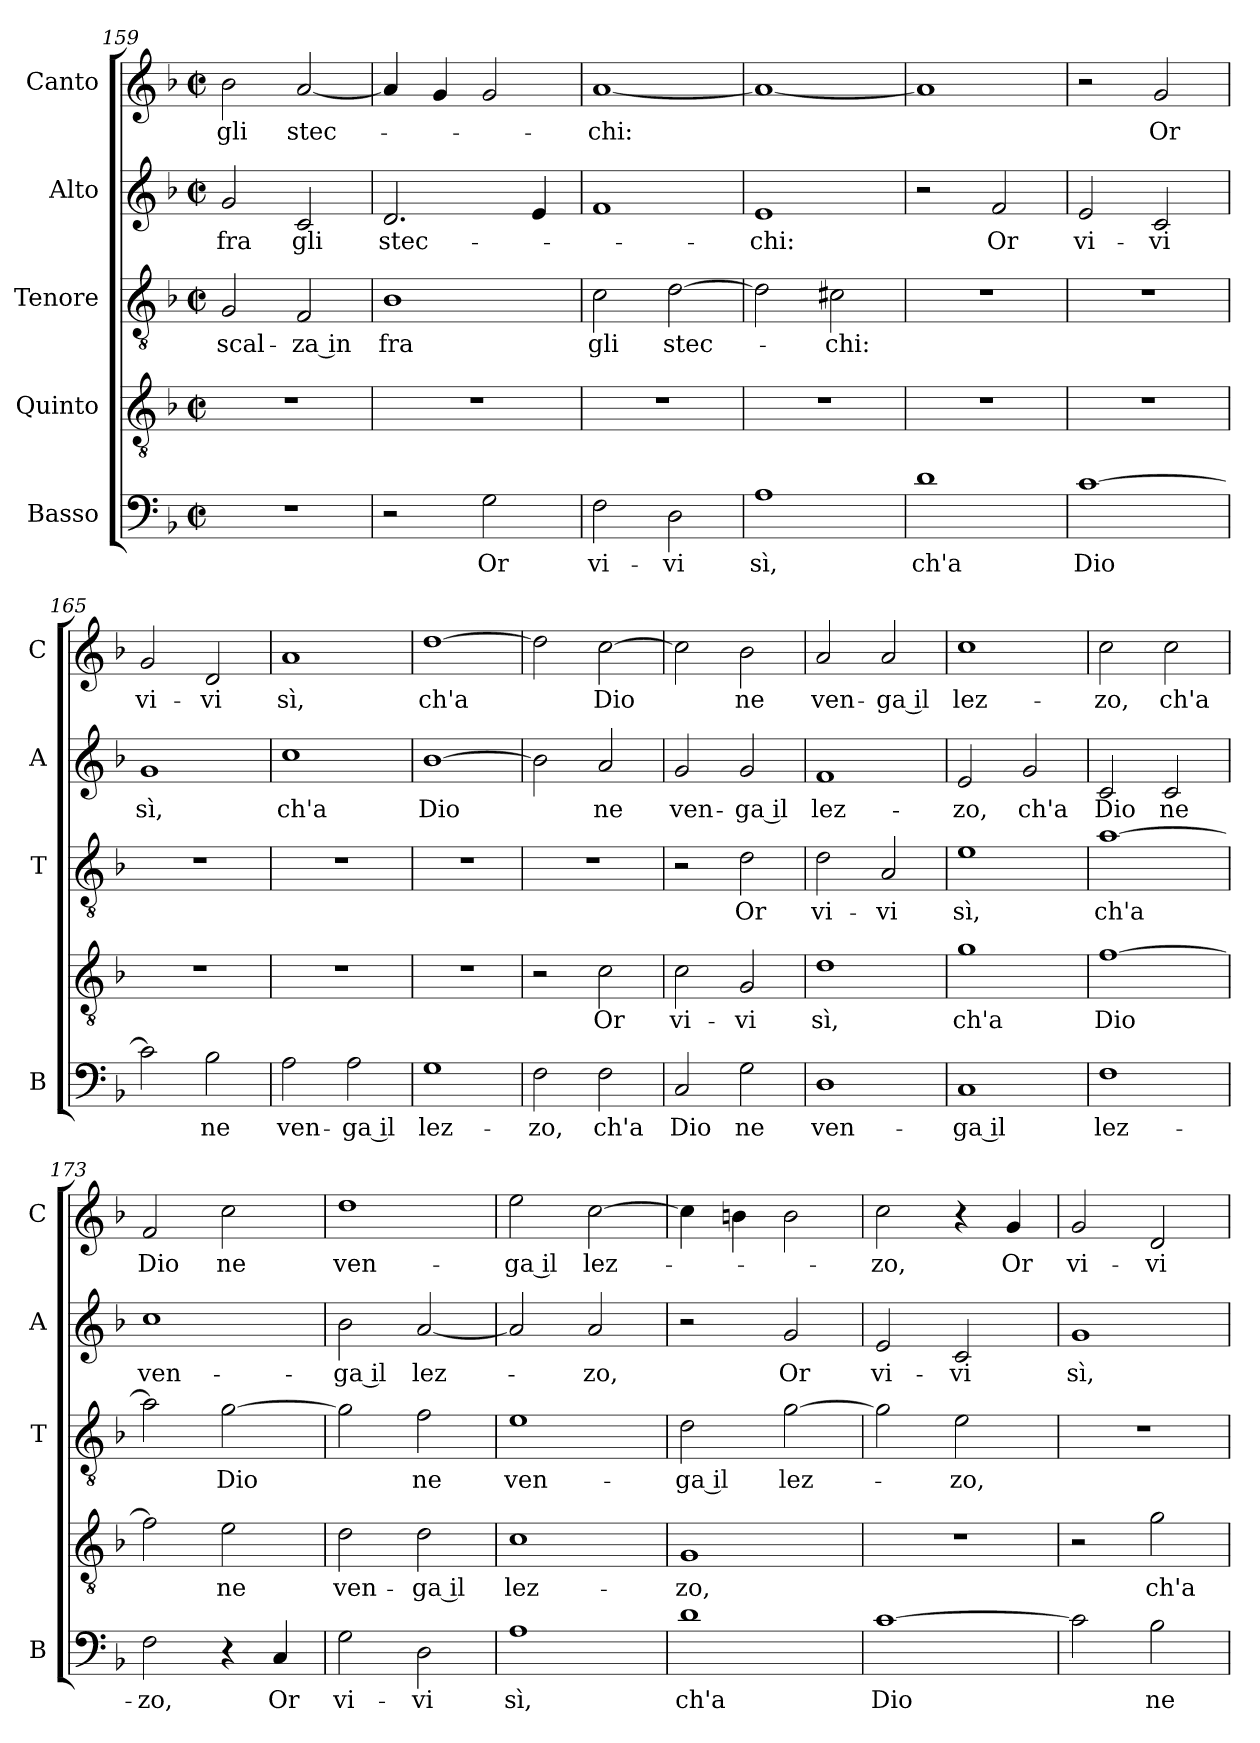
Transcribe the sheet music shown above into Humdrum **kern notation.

**kern	**text	**kern	**text	**kern	**text	**kern	**text	**kern	**text
*part5	*part5	*part4	*part4	*part3	*part3	*part2	*part2	*part1	*part1
*staff5	*staff5	*staff4	*staff4	*staff3	*staff3	*staff2	*staff2	*staff1	*staff1
*I"Basso	*	*I"Quinto	*	*I"Tenore	*	*I"Alto	*	*I"Canto	*
*I'B	*	*	*	*I'T	*	*I'A	*	*I'C	*
*clefF4	*	*clefGv2	*	*clefGv2	*	*clefG2	*	*clefG2	*
*k[b-]	*	*k[b-]	*	*k[b-]	*	*k[b-]	*	*k[b-]	*
*M2/2	*	*M2/2	*	*M2/2	*	*M2/2	*	*M2/2	*
*met(c|)	*	*met(c|)	*	*met(c|)	*	*met(c|)	*	*met(c|)	*
=159	=159	=159	=159	=159	=159	=159	=159	=159	=159
!	!	!	!	!	!LO:LY:b	!	!LO:LY:b	!	!LO:LY:b
1r	.	1r	.	2G/	scal-	2g/	fra	2b-\	gli
!	!	!	!	!	!LO:LY:b	!	!LO:LY:b	!	!LO:LY:b
.	.	.	.	2F/	za in	2c/	gli	[2a/	stec-
=160	=160	=160	=160	=160	=160	=160	=160	=160	=160
!	!	!	!	!	!LO:LY:b	!	!LO:LY:b	!	!
2r	.	1r	.	1B-	fra	2.d/	stec-	4a/]	.
.	.	.	.	.	.	.	.	4g/	.
!	!LO:LY:b	!	!	!	!	!	!	!	!
2G\	Or	.	.	.	.	.	.	2g/	.
.	.	.	.	.	.	4e/	.	.	.
=161	=161	=161	=161	=161	=161	=161	=161	=161	=161
!	!LO:LY:b	!	!	!	!LO:LY:b	!	!	!	!LO:LY:b
2F\	vi-	1r	.	2c\	gli	1f	.	[1a	-chi:
!	!LO:LY:b	!	!	!	!LO:LY:b	!	!	!	!
2D\	-vi	.	.	[2d\	stec-	.	.	.	.
=162	=162	=162	=162	=162	=162	=162	=162	=162	=162
!	!LO:LY:b	!	!	!	!	!	!LO:LY:b	!	!
1A	sì,	1r	.	2d\]	.	1e	-chi:	1a_	.
!	!	!	!	!	!LO:LY:b	!	!	!	!
.	.	.	.	2c#X\	-chi:	.	.	.	.
=163	=163	=163	=163	=163	=163	=163	=163	=163	=163
!	!LO:LY:b	!	!	!	!	!	!	!	!
1d	ch'a	1r	.	1r	.	2r	.	1a]	.
!	!	!	!	!	!	!	!LO:LY:b	!	!
.	.	.	.	.	.	2f/	Or	.	.
=164	=164	=164	=164	=164	=164	=164	=164	=164	=164
!	!LO:LY:b	!	!	!	!	!	!LO:LY:b	!	!
[1c	Dio	1r	.	1r	.	2e/	vi-	2r	.
!	!	!	!	!	!	!	!LO:LY:b	!	!LO:LY:b
.	.	.	.	.	.	2c/	-vi	2g/	Or
=165	=165	=165	=165	=165	=165	=165	=165	=165	=165
!	!	!	!	!	!	!	!LO:LY:b	!	!LO:LY:b
2c\]	.	1r	.	1r	.	1g	sì,	2g/	vi-
!	!LO:LY:b	!	!	!	!	!	!	!	!LO:LY:b
2B-\	ne	.	.	.	.	.	.	2d/	-vi
!!LO:LB:g=z
=166	=166	=166	=166	=166	=166	=166	=166	=166	=166
!	!LO:LY:b	!	!	!	!	!	!LO:LY:b	!	!LO:LY:b
2A\	ven-	1r	.	1r	.	1cc	ch'a	1a	sì,
!	!LO:LY:b	!	!	!	!	!	!	!	!
2A\	ga il	.	.	.	.	.	.	.	.
=167	=167	=167	=167	=167	=167	=167	=167	=167	=167
!	!LO:LY:b	!	!	!	!	!	!LO:LY:b	!	!LO:LY:b
1G	lez-	1r	.	1r	.	[1b-	Dio	[1dd	ch'a
=168	=168	=168	=168	=168	=168	=168	=168	=168	=168
!	!LO:LY:b	!	!	!	!	!	!	!	!
2F\	-zo,	2r	.	1r	.	2b-\]	.	2dd\]	.
!	!LO:LY:b	!	!LO:LY:b	!	!	!	!LO:LY:b	!	!LO:LY:b
2F\	ch'a	2c\	Or	.	.	2a/	ne	[2cc\	Dio
=169	=169	=169	=169	=169	=169	=169	=169	=169	=169
!	!LO:LY:b	!	!LO:LY:b	!	!	!	!LO:LY:b	!	!
2C/	Dio	2c\	vi-	2r	.	2g/	ven-	2cc\]	.
!	!LO:LY:b	!	!LO:LY:b	!	!LO:LY:b	!	!LO:LY:b	!	!LO:LY:b
2G\	ne	2G/	-vi	2d\	Or	2g/	ga il	2b-\	ne
=170	=170	=170	=170	=170	=170	=170	=170	=170	=170
!	!LO:LY:b	!	!LO:LY:b	!	!LO:LY:b	!	!LO:LY:b	!	!LO:LY:b
1D	ven-	1d	sì,	2d\	vi-	1f	lez-	2a/	ven-
!	!	!	!	!	!LO:LY:b	!	!	!	!LO:LY:b
.	.	.	.	2A/	-vi	.	.	2a/	ga il
=171	=171	=171	=171	=171	=171	=171	=171	=171	=171
!	!LO:LY:b	!	!LO:LY:b	!	!LO:LY:b	!	!LO:LY:b	!	!LO:LY:b
1C	ga il	1g	ch'a	1e	sì,	2e/	-zo,	1cc	lez-
!	!	!	!	!	!	!	!LO:LY:b	!	!
.	.	.	.	.	.	2g/	ch'a	.	.
=172	=172	=172	=172	=172	=172	=172	=172	=172	=172
!	!LO:LY:b	!	!LO:LY:b	!	!LO:LY:b	!	!LO:LY:b	!	!LO:LY:b
1F	lez-	[1f	Dio	[1a	ch'a	2c/	Dio	2cc\	-zo,
!	!	!	!	!	!	!	!LO:LY:b	!	!LO:LY:b
.	.	.	.	.	.	2c/	ne	2cc\	ch'a
=173	=173	=173	=173	=173	=173	=173	=173	=173	=173
!	!LO:LY:b	!	!	!	!	!	!LO:LY:b	!	!LO:LY:b
2F\	-zo,	2f\]	.	2a\]	.	1cc	ven-	2f/	Dio
!	!	!	!LO:LY:b	!	!LO:LY:b	!	!	!	!LO:LY:b
4r	.	2e\	ne	[2g\	Dio	.	.	2cc\	ne
!	!LO:LY:b	!	!	!	!	!	!	!	!
4C/	Or	.	.	.	.	.	.	.	.
!!LO:LB:g=z
=174	=174	=174	=174	=174	=174	=174	=174	=174	=174
!	!LO:LY:b	!	!LO:LY:b	!	!	!	!LO:LY:b	!	!LO:LY:b
2G\	vi-	2d\	ven-	2g\]	.	2b-\	ga il	1dd	ven-
!	!LO:LY:b	!	!LO:LY:b	!	!LO:LY:b	!	!LO:LY:b	!	!
2D\	-vi	2d\	ga il	2f\	ne	[2a/	lez-	.	.
=175	=175	=175	=175	=175	=175	=175	=175	=175	=175
!	!LO:LY:b	!	!LO:LY:b	!	!LO:LY:b	!	!	!	!LO:LY:b
1A	sì,	1c	lez-	1e	ven-	2a/]	.	2ee\	ga il
!	!	!	!	!	!	!	!LO:LY:b	!	!LO:LY:b
.	.	.	.	.	.	2a/	-zo,	[2cc\	lez-
=176	=176	=176	=176	=176	=176	=176	=176	=176	=176
!	!LO:LY:b	!	!LO:LY:b	!	!LO:LY:b	!	!	!	!
1d	ch'a	1G	-zo,	2d\	ga il	2r	.	4cc\]	.
.	.	.	.	.	.	.	.	4bn\	.
!	!	!	!	!	!LO:LY:b	!	!LO:LY:b	!	!
.	.	.	.	[2g\	lez-	2g/	Or	2b\	.
=177	=177	=177	=177	=177	=177	=177	=177	=177	=177
!	!LO:LY:b	!	!	!	!	!	!LO:LY:b	!	!LO:LY:b
[1c	Dio	1r	.	2g\]	.	2e/	vi-	2cc\	-zo,
!	!	!	!	!	!LO:LY:b	!	!LO:LY:b	!	!
.	.	.	.	2e\	-zo,	2c/	-vi	4r	.
!	!	!	!	!	!	!	!	!	!LO:LY:b
.	.	.	.	.	.	.	.	4g/	Or
=178	=178	=178	=178	=178	=178	=178	=178	=178	=178
!	!	!	!	!	!	!	!LO:LY:b	!	!LO:LY:b
2c\]	.	2r	.	1r	.	1g	sì,	2g/	vi-
!	!LO:LY:b	!	!LO:LY:b	!	!	!	!	!	!LO:LY:b
2B-\	ne	2g\	ch'a	.	.	.	.	2d/	-vi
=	=	=	=	=	=	=	=	=	=
*-	*-	*-	*-	*-	*-	*-	*-	*-	*-
